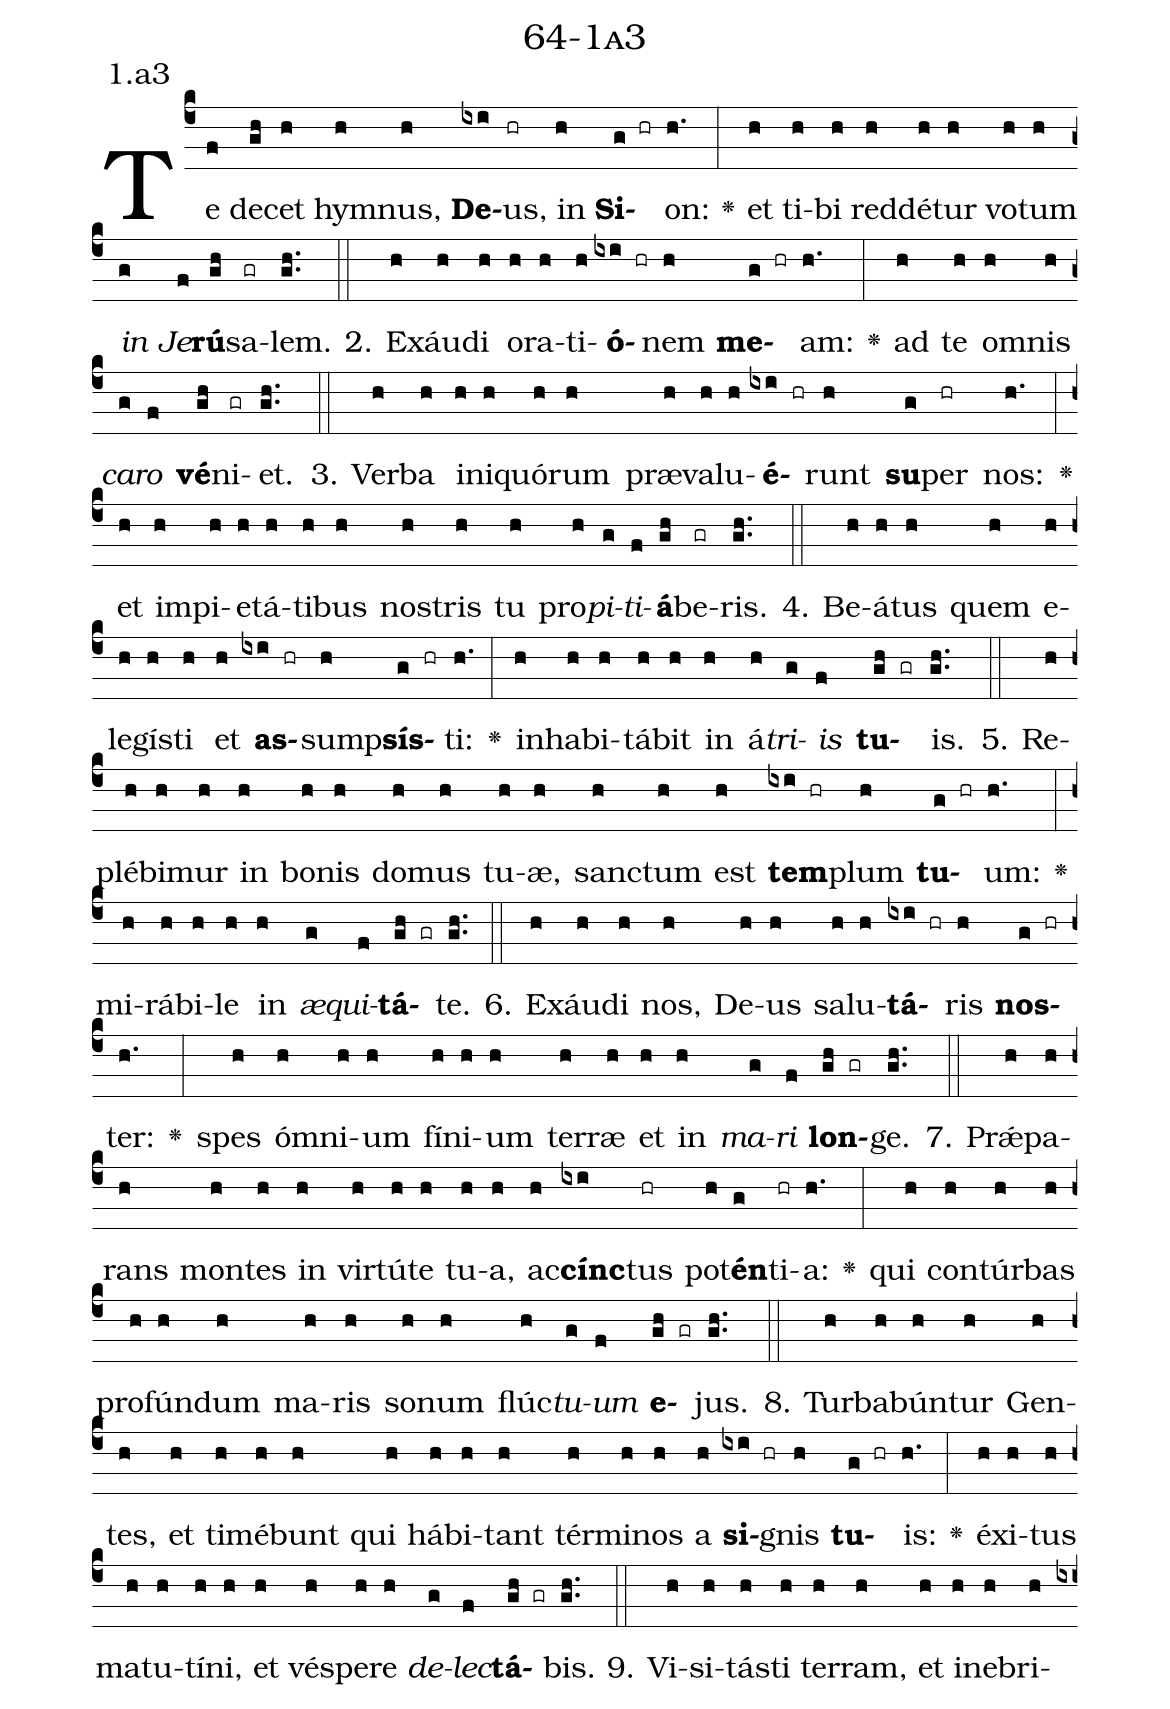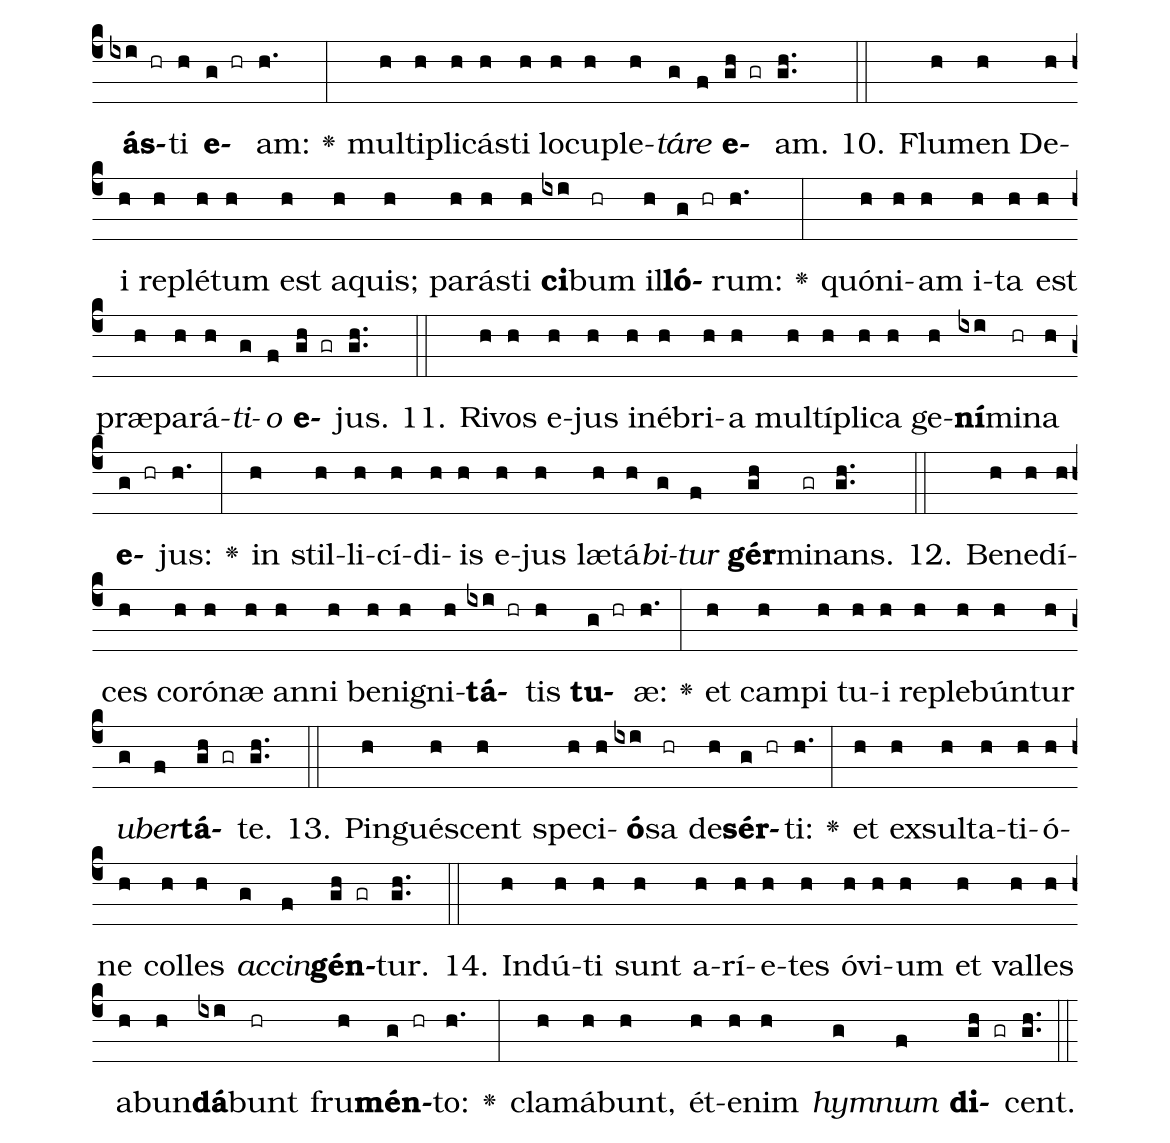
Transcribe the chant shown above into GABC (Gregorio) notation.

name: 64-1a3;
annotation: 1.a3;
%%
(c4)Te(f) de(gh)cet(h) hym(h)nus,(h) <b>De</b>(ixi)us,(hr) in(h) <b>Si</b>(g hr)on:(h.) <v>\greheightstar</v>(:) et(h) ti(h)bi(h) red(h)dé(h)tur(h) vo(h)tum(h) <i>in</i>(g) <i>Je</i>(f)<b>rú</b>(gh)sa(gr)lem.(gh..) (::)
2. Ex(h)áu(h)di(h) o(h)ra(h)ti(h)<b>ó</b>(ixi hr)nem(h) <b>me</b>(g hr)am:(h.) <v>\greheightstar</v>(:) ad(h) te(h) om(h)nis(h) <i>ca</i>(g)<i>ro</i>(f) <b>vé</b>(gh)ni(gr)et.(gh..) (::)
3. Ver(h)ba(h) in(h)i(h)quó(h)rum(h) præ(h)va(h)lu(h)<b>é</b>(ixi hr)runt(h) <b>su</b>(g)per(hr) nos:(h.) <v>\greheightstar</v>(:) et(h) im(h)pi(h)e(h)tá(h)ti(h)bus(h) nos(h)tris(h) tu(h) pro(h)<i>pi</i>(g)<i>ti</i>(f)<b>á</b>(gh)be(gr)ris.(gh..) (::)
4. Be(h)á(h)tus(h) quem(h) e(h)le(h)gís(h)ti(h) et(h) <b>as</b>(ixi hr)sump(h)<b>sís</b>(g hr)ti:(h.) <v>\greheightstar</v>(:) in(h)ha(h)bi(h)tá(h)bit(h) in(h) á(h)<i>tri</i>(g)<i>is</i>(f) <b>tu</b>(gh gr)is.(gh..) (::)
5. Re(h)plé(h)bi(h)mur(h) in(h) bo(h)nis(h) do(h)mus(h) tu(h)æ,(h) sanc(h)tum(h) est(h) <b>tem</b>(ixi hr)plum(h) <b>tu</b>(g hr)um:(h.) <v>\greheightstar</v>(:) mi(h)rá(h)bi(h)le(h) in(h) <i>æ</i>(g)<i>qui</i>(f)<b>tá</b>(gh gr)te.(gh..) (::)
6. Ex(h)áu(h)di(h) nos,(h) De(h)us(h) sa(h)lu(h)<b>tá</b>(ixi hr)ris(h) <b>nos</b>(g hr)ter:(h.) <v>\greheightstar</v>(:) spes(h) óm(h)ni(h)um(h) fí(h)ni(h)um(h) ter(h)ræ(h) et(h) in(h) <i>ma</i>(g)<i>ri</i>(f) <b>lon</b>(gh gr)ge.(gh..) (::)
7. Prǽ(h)pa(h)rans(h) mon(h)tes(h) in(h) vir(h)tú(h)te(h) tu(h)a,(h) ac(h)<b>cínc</b>(ixi)tus(hr) pot(h)<b>én</b>(g)ti(hr)a:(h.) <v>\greheightstar</v>(:) qui(h) con(h)túr(h)bas(h) pro(h)fún(h)dum(h) ma(h)ris(h) so(h)num(h) flúc(h)<i>tu</i>(g)<i>um</i>(f) <b>e</b>(gh gr)jus.(gh..) (::)
8. Tur(h)ba(h)bún(h)tur(h) Gen(h)tes,(h) et(h) ti(h)mé(h)bunt(h) qui(h) há(h)bi(h)tant(h) tér(h)mi(h)nos(h) a(h) <b>si</b>(ixi hr)gnis(h) <b>tu</b>(g hr)is:(h.) <v>\greheightstar</v>(:) éx(h)i(h)tus(h) ma(h)tu(h)tí(h)ni,(h) et(h) vés(h)pe(h)re(h) <i>de</i>(g)<i>lec</i>(f)<b>tá</b>(gh gr)bis.(gh..) (::)
9. Vi(h)si(h)tás(h)ti(h) ter(h)ram,(h) et(h) in(h)e(h)bri(h)<b>ás</b>(ixi hr)ti(h) <b>e</b>(g hr)am:(h.) <v>\greheightstar</v>(:) mul(h)ti(h)pli(h)cás(h)ti(h) lo(h)cu(h)ple(h)<i>tá</i>(g)<i>re</i>(f) <b>e</b>(gh gr)am.(gh..) (::)
10. Flu(h)men(h) De(h)i(h) re(h)plé(h)tum(h) est(h) a(h)quis;(h) pa(h)rás(h)ti(h) <b>ci</b>(ixi)bum(hr) il(h)<b>ló</b>(g hr)rum:(h.) <v>\greheightstar</v>(:) quón(h)i(h)am(h) i(h)ta(h) est(h) præ(h)pa(h)rá(h)<i>ti</i>(g)<i>o</i>(f) <b>e</b>(gh gr)jus.(gh..) (::)
11. Ri(h)vos(h) e(h)jus(h) in(h)é(h)bri(h)a(h) mul(h)tí(h)pli(h)ca(h) ge(h)<b>ní</b>(ixi)mi(hr)na(h) <b>e</b>(g hr)jus:(h.) <v>\greheightstar</v>(:) in(h) stil(h)li(h)cí(h)di(h)is(h) e(h)jus(h) læ(h)tá(h)<i>bi</i>(g)<i>tur</i>(f) <b>gér</b>(gh)mi(gr)nans.(gh..) (::)
12. Be(h)ne(h)dí(h)ces(h) co(h)ró(h)næ(h) an(h)ni(h) be(h)ni(h)gni(h)<b>tá</b>(ixi hr)tis(h) <b>tu</b>(g hr)æ:(h.) <v>\greheightstar</v>(:) et(h) cam(h)pi(h) tu(h)i(h) re(h)ple(h)bún(h)tur(h) <i>u</i>(g)<i>ber</i>(f)<b>tá</b>(gh gr)te.(gh..) (::)
13. Pin(h)gué(h)scent(h) spe(h)ci(h)<b>ó</b>(ixi)sa(hr) de(h)<b>sér</b>(g hr)ti:(h.) <v>\greheightstar</v>(:) et(h) ex(h)sul(h)ta(h)ti(h)ó(h)ne(h) col(h)les(h) <i>ac</i>(g)<i>cin</i>(f)<b>gén</b>(gh gr)tur.(gh..) (::)
14. Ind(h)ú(h)ti(h) sunt(h) a(h)rí(h)e(h)tes(h) ó(h)vi(h)um(h) et(h) val(h)les(h) ab(h)un(h)<b>dá</b>(ixi)bunt(hr) fru(h)<b>mén</b>(g hr)to:(h.) <v>\greheightstar</v>(:) cla(h)má(h)bunt,(h) ét(h)e(h)nim(h) <i>hym</i>(g)<i>num</i>(f) <b>di</b>(gh gr)cent.(gh..) (::)
